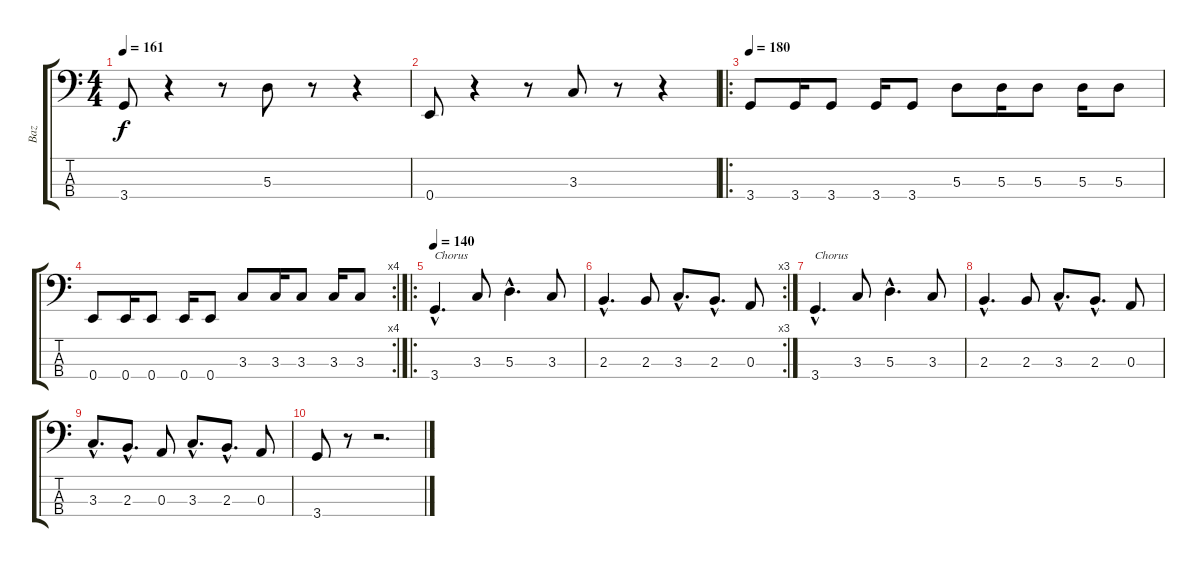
\track ("Baz" "Baz") {instrument electricbasspick}
\staff {score tabs}
\tuning (G2 D2 A1 E1) {hide}
\ts (4 4)
\tempo 161
\clef f4
\ks c
3.4.8{dy f} r.4 r.8 5.3.8 r.8 r.4 |
0.4.8 r.4 r.8 3.3.8 r.8 r.4 |
\ro
\tempo 180
3.4.8 3.4.16 3.4.8 3.4.16 3.4.8 5.3.8 5.3.16 5.3.8 5.3.16 5.3.8 |
\rc 4
0.4.8 0.4.16 0.4.8 0.4.16 0.4.8 3.3.8 3.3.16 3.3.8 3.3.16 3.3.8 |
\ro
\tempo 140
3.4{hac}.4{d txt "Chorus"} 3.3.8 5.3{hac}.4{d} 3.3.8 |
\rc 3
2.3{hac}.4{d} 2.3.8 3.3{hac}.8{d} 2.3{hac}.8{d} 0.3.8 |
3.4{hac}.4{d txt "Chorus"} 3.3.8 5.3{hac}.4{d} 3.3.8 |
2.3{hac}.4{d} 2.3.8 3.3{hac}.8{d} 2.3{hac}.8{d} 0.3.8 |
3.3{hac}.8{d} 2.3{hac}.8{d} 0.3.8 3.3{hac}.8{d} 2.3{hac}.8{d} 0.3.8 |
3.4.8 r.8 r.2{d}
